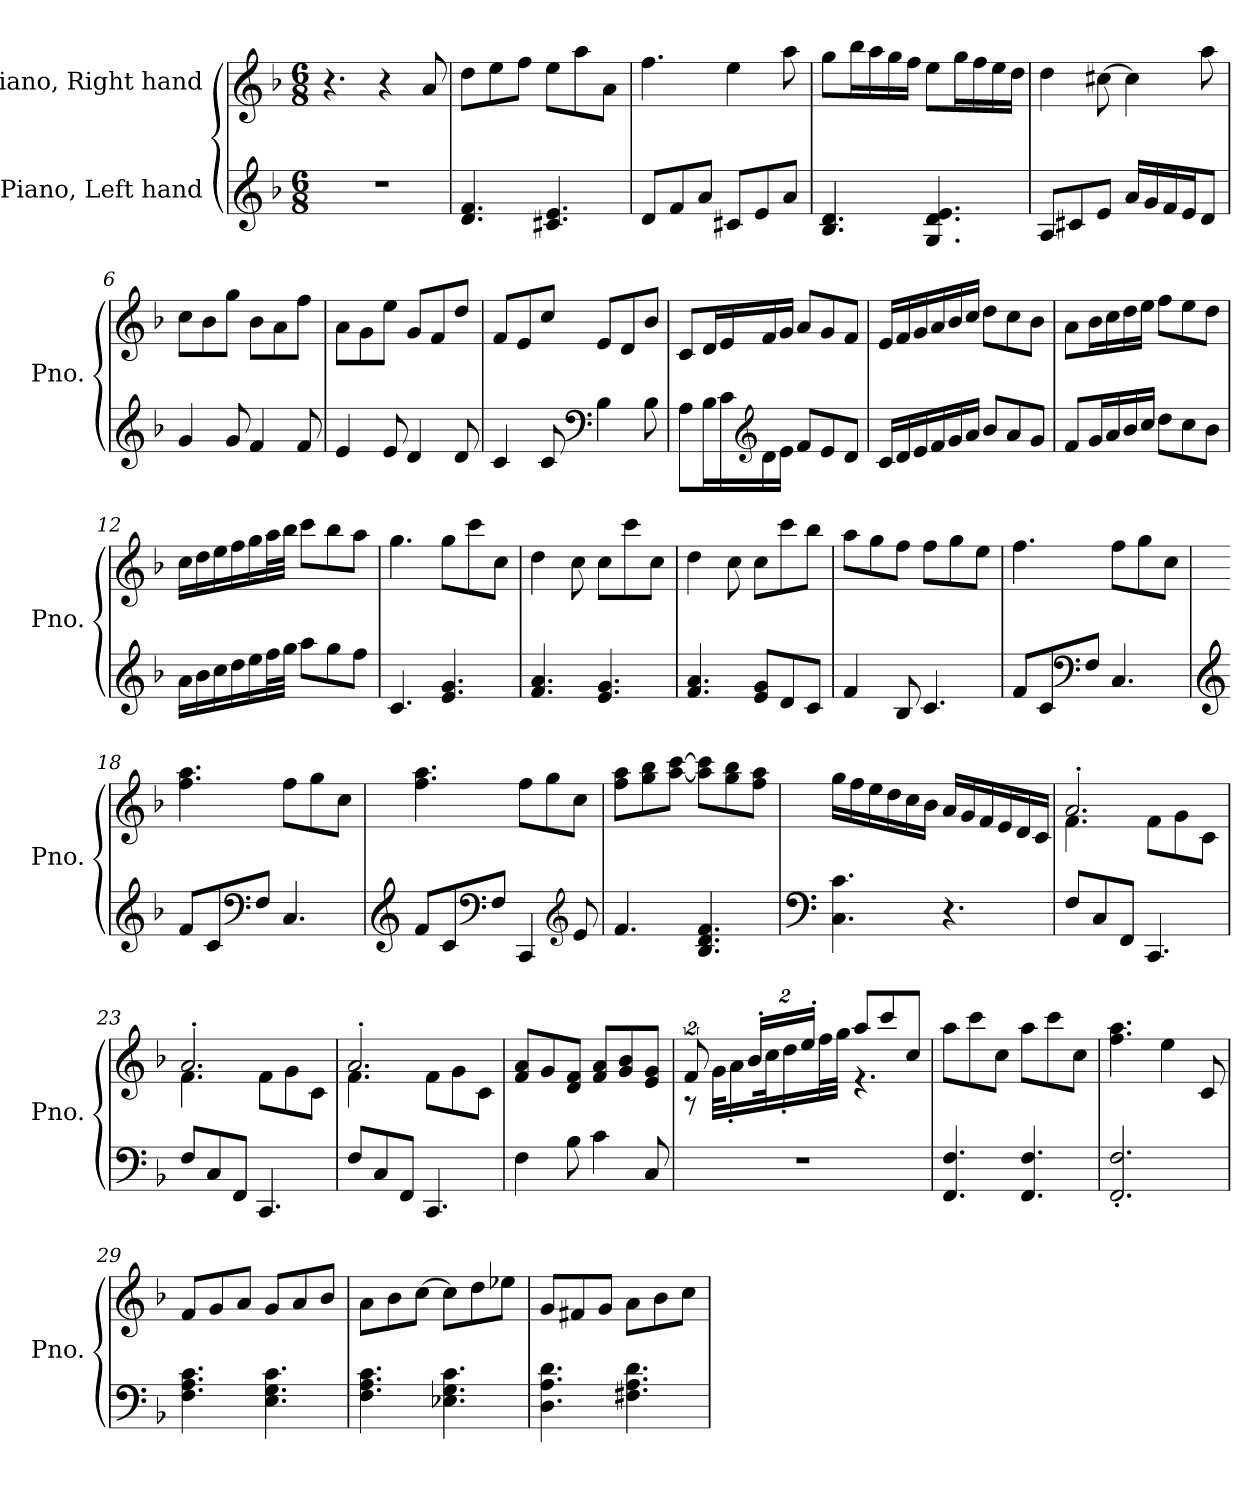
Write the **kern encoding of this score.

**kern	**kern
*part2	*part1
*staff2	*staff1
*I"Piano, Left hand	*I"Piano, Right hand
*I'Pno.	*I'Pno.
*clefG2	*clefG2
*k[b-]	*k[b-]
*M6/8	*M6/8
*MM100	*MM100
=1	=1
2.r	4.r
.	4r
.	8a/
=2	=2
4.d/ 4.f/	8dd\L
.	8ee\
.	8ff\J
4.c#X/ 4.e/	8ee\L
.	8aa\
.	8a\J
=3	=3
8d/L	4.ff\
8f/	.
8a/J	.
8c#X/L	4ee\
8e/	.
8a/J	8aa\
=4	=4
4.B-/ 4.d/	8gg\L
.	16bb-\L
.	16aa\
.	16gg\
.	16ff\JJ
4.G/ 4.d/ 4.e/	8ee\L
.	16gg\L
.	16ff\
.	16ee\
.	16dd\JJ
!!LO:LB:g=z
=5	=5
8A/L	4dd\
8c#X/	.
8e/J	[8cc#X\
16a/LL	4cc#\]
16g/	.
16f/	.
16e/J	.
8d/J	8aa\
=6	=6
4g/	8cc\L
.	8b-\
8g/	8gg\J
4f/	8b-\L
.	8a\
8f/	8ff\J
=7	=7
4e/	8a\L
.	8g\
8e/	8ee\J
4d/	8g/L
.	8f/
8d/	8dd/J
=8	=8
4c/	8f/L
.	8e/
8c/	8cc/J
*clefF4	*
4B-\	8e/L
.	8d/
8B-\	8b-/J
=9	=9
8A\L	8c/L
16B-\L	16d/L
16c\	16e/
*clefG2	*
16d\	16f/
16e\JJ	16g/JJ
8f/L	8a/L
8e/	8g/
8d/J	8f/J
!!LO:LB:g=z
=10	=10
16c/LL	16e/LL
16d/	16f/
16e/	16g/
16f/	16a/
16g/	16b-/
16a/JJ	16cc/JJ
8b-/L	8dd\L
8a/	8cc\
8g/J	8b-\J
=11	=11
8f/L	8a\L
16g/L	16b-\L
16a/	16cc\
16b-/	16dd\
16cc/JJ	16ee\JJ
8dd\L	8ff\L
8cc\	8ee\
8b-\J	8dd\J
=12	=12
16a\LL	16cc\LL
16b-\	16dd\
16cc\	16ee\
16dd\	16ff\
16ee\	16gg\
32ff\L	32aa\L
32gg\JJJ	32bb-\JJJ
8aa\L	8ccc\L
8gg\	8bb-\
8ff\J	8aa\J
=13	=13
4.c/	4.gg\
4.e/ 4.g/	8gg\L
.	8ccc\
.	8cc\J
=14	=14
4.f/ 4.a/	4dd\
.	8cc\
4.e/ 4.g/	8cc\L
.	8ccc\
.	8cc\J
!!LO:LB:g=z
=15	=15
4.f/ 4.a/	4dd\
.	8cc\
8e/ 8g/L	8cc\L
8d/	8ccc\
8c/J	8bb-\J
=16	=16
4f/	8aa\L
.	8gg\
8B-/	8ff\J
4.c/	8ff\L
.	8gg\
.	8ee\J
=17	=17
8f/L	4.ff\
8c/	.
*clefF4	*
8F/J	.
4.C/	8ff\L
.	8gg\
.	8cc\J
=18	=18
*clefG2	*
8f/L	4.ff\ 4.aa\
8c/	.
*clefF4	*
8F/J	.
4.C/	8ff\L
.	8gg\
.	8cc\J
=19	=19
*clefG2	*
8f/L	4.ff\ 4.aa\
8c/	.
*clefF4	*
8F/J	.
4CC/	8ff\L
.	8gg\
*clefG2	*
8e/	8cc\J
!!LO:LB:g=z
=20	=20
4.f/	8ff\ 8aa\L
.	8gg\ 8bb-\
.	[8aa\ [8ccc\J
4.B-/ 4.d/ 4.f/	8aa\] 8ccc\]L
.	8gg\ 8bb-\
.	8ff\ 8aa\J
=21	=21
*clefF4	*
4.C\ 4.c\	16gg\LL
.	16ff\
.	16ee\
.	16dd\
.	16cc\
.	16b-\JJ
4.r	16a/LL
.	16g/
.	16f/
.	16e/
.	16d/
.	16c/JJ
=22	=22
*	*^
8F/L	2.a'/	4.f\
8C/	.	.
8FF/J	.	.
4.CC/	.	8f\L
.	.	8g\
.	.	8c\J
=23	=23	=23
8F/L	2.a'/	4.f\
8C/	.	.
8FF/J	.	.
4.CC/	.	8f\L
.	.	8g\
.	.	8c\J
=24	=24	=24
8F/L	2.a'/	4.f\
8C/	.	.
8FF/J	.	.
4.CC/	.	8f\L
.	.	8g\
.	.	8c\J
*	*v	*v
!!LO:LB:g=z
=25	=25
4F\	8f/ 8a/L
.	8g/
8B-\	8d/ 8f/J
4c\	8f/ 8a/L
.	8g/ 8b-/
8C/	8e/ 8g/J
=26	=26
*	*^
2.r	16%3f/	8r
.	.	32g\KLL
.	.	16a'\
.	32%3b-'/L	.
.	.	32cc\K
.	.	16dd'\
.	32%3ee'/J	.
.	.	32ff\L
.	.	32gg\JJJ
.	8aa/L	4.r
.	8ccc/	.
.	8cc/J	.
*	*v	*v
=27	=27
4.FF/ 4.F/	8aa\L
.	8ccc\
.	8cc\J
4.FF/ 4.F/	8aa\L
.	8ccc\
.	8cc\J
=28	=28
2.FF/' 2.F/'	4.ff\ 4.aa\
.	4ee\
.	8c/
=29	=29
4.F\ 4.A\ 4.c\	8f/L
.	8g/
.	8a/J
4.E\ 4.G\ 4.c\	8g/L
.	8a/
.	8b-/J
!!LO:PB:g=z
=30	=30
4.F\ 4.A\ 4.c\	8a\L
.	8b-\
.	[8cc\J
4.E-X\ 4.G\ 4.c\	8cc\L]
.	8dd\
.	8ee-X\J
=31	=31
4.D\ 4.A\ 4.d\	8g/L
.	8f#X/
.	8g/J
4.F#X\ 4.A\ 4.d\	8a\L
.	8b-\
.	8cc\J
=	=
*-	*-
